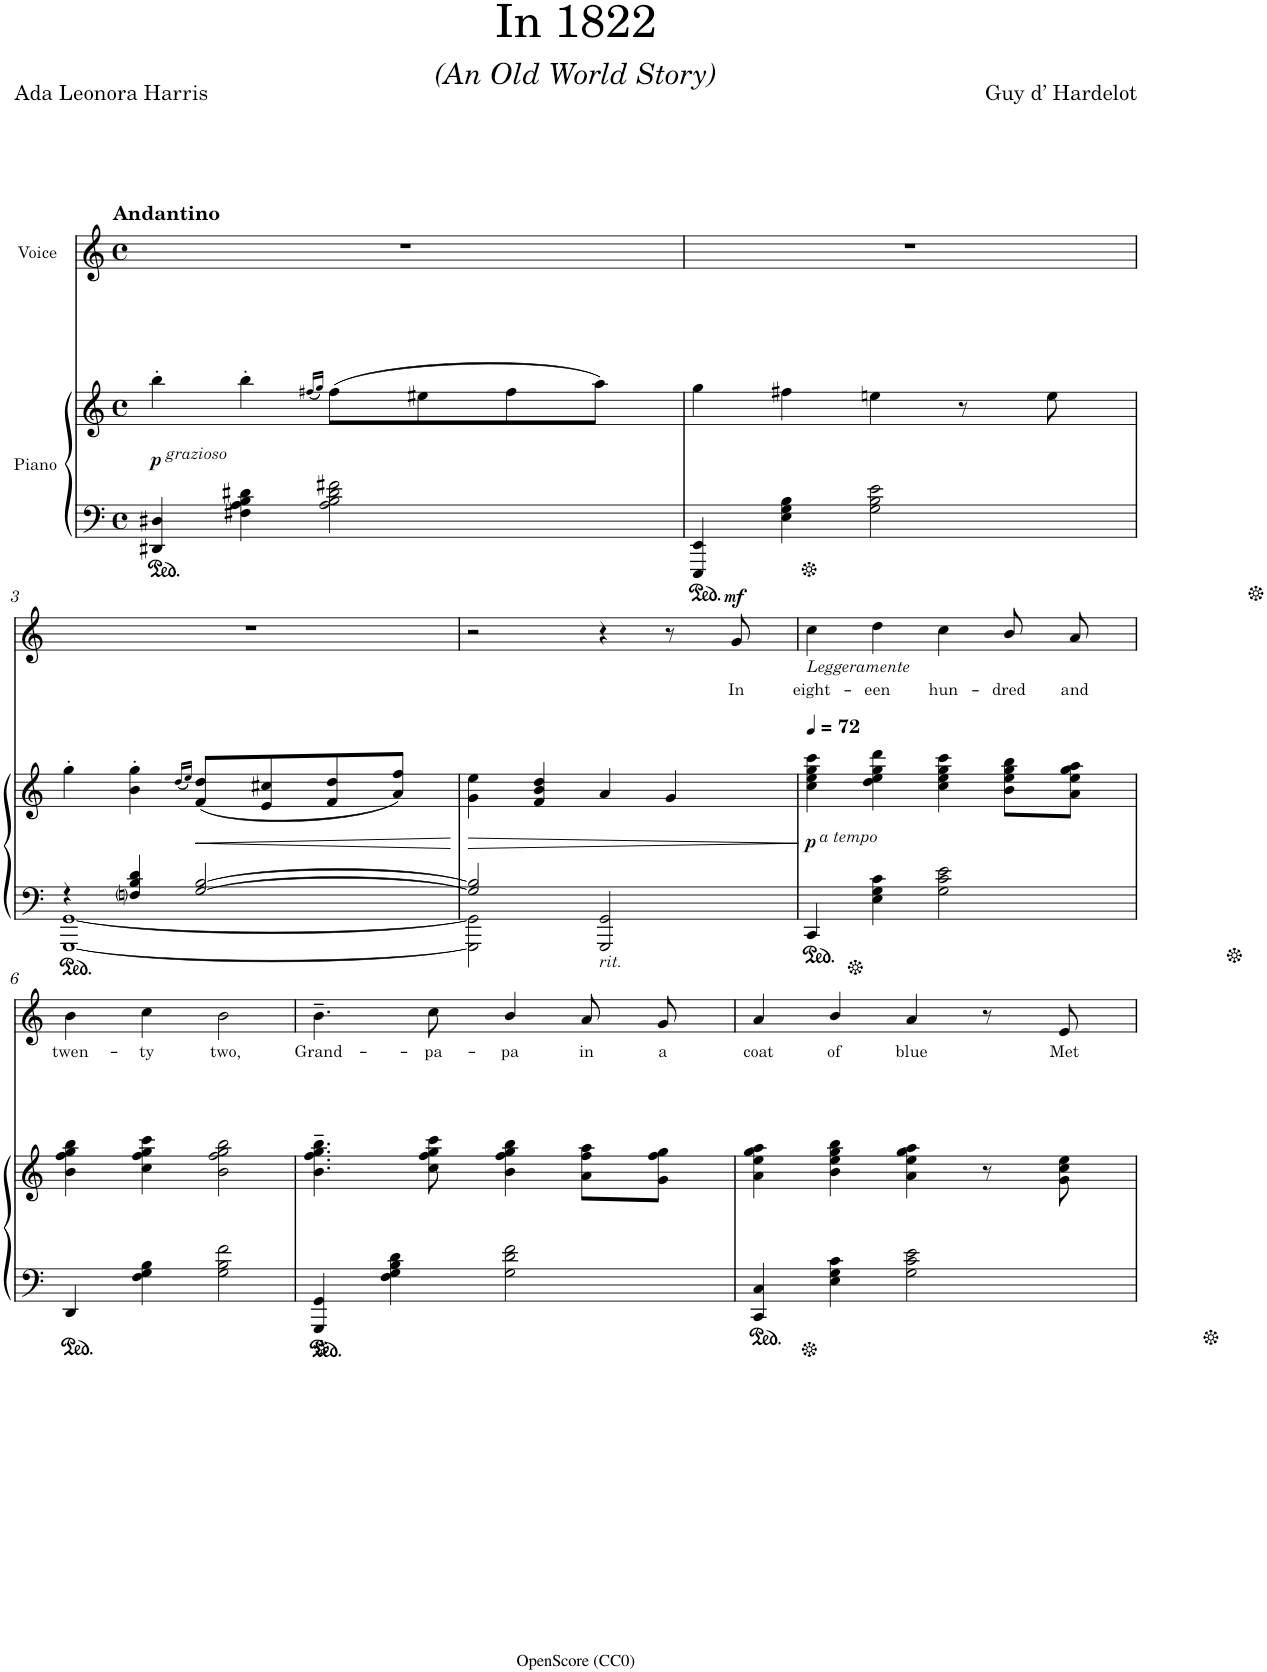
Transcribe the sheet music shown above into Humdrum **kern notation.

**kern	**kern	**dynam	**kern	**text	**dynam
*part2	*part2	*part2	*part1	*part1	*part1
*staff3	*staff2	*staff2/3	*staff1	*staff1	*staff1
*I"Piano	*	*	*I"Voice	*	*
*I'Pno	*	*	*	*	*
*clefF4	*clefG2	*	*clefG2	*	*
*k[]	*k[]	*	*k[]	*	*
*M4/4	*M4/4	*	*M4/4	*	*
*met(c)	*met(c)	*	*met(c)	*	*
=1	=1	=1	=1	=1	=1
!	!	!	!LO:TX:a:B:t=Andantino	!	!
!	!LO:TX:b:i:t=grazioso	!	!	!	!
!	!	!LO:DY:b	!	!	!
4DD#X/ 4D#X/	4bb'\	p	1r	.	.
4F#X\ 4A\ 4B\ 4d#X\	4bb'\	.	.	.	.
.	(16qff#X/LL	.	.	.	.
.	16qgg/JJ)	.	.	.	.
2A\ 2B\ 2d#\ 2f#X\	(8ff#\L	.	.	.	.
.	8ee#X\	.	.	.	.
.	8ff#\	.	.	.	.
.	8aa\J)	.	.	.	.
=2	=2	=2	=2	=2	=2
4EEE/ 4EE/	4gg\	.	1r	.	.
4E\ 4G\ 4B\	4ff#X\	.	.	.	.
2G\ 2B\ 2e\	4een\	.	.	.	.
.	8r	.	.	.	.
.	8ee\	.	.	.	.
!!LO:LB:g=z
=3	=3	=3	=3	=3	=3
*^	*	*	*	*	*
4r	[1GGG [1GG	4gg'\	.	1r	.	.
4Fni/ 4B/ 4d/	.	4b\' 4gg\'	.	.	.	.
.	.	(16qdd/LL	.	.	.	.
.	.	16qee/JJ)	.	.	.	.
[2G/ [2B/	.	(8f/ 8dd/L	.	.	.	.
.	.	8e/ 8cc#X/	.	.	.	.
.	.	8f/ 8dd/	.	.	.	.
.	.	8a/ 8ff/J)	.	.	.	.
=4	=4	=4	=4	=4	=4	=4
!	!	!	!LO:HP:b	!	!	!
2G/] 2B/]	2GGG\] 2GG\]	4g\ 4ee\	>	2r	.	.
.	.	4f/ 4b/ 4dd/	.	.	.	.
!LO:TX:b:i:t=rit.	!	!	!	!	!	!
2GGG/ 2GG/	2ryy	4a/	.	4r	.	.
.	.	4g/	.	8r	.	.
!	!	!	!	!	!LO:LY:b	!LO:DY:a
.	.	.	.	8g/	In	mf
*v	*v	*	*	*	*	*
.	.	]	.	.	.
=5	=5	=5	=5	=5	=5
*	*	*	*MM72	*	*
!	!	!	!LO:TX:b:i:t=Leggeramente	!	!
!	!LO:TX:b:i:t=a tempo	!	!	!	!
!	!	!LO:DY:b	!	!LO:LY:b	!
4CC/	4cc\ 4ee\ 4gg\ 4ccc\	p	4cc\	eight-	.
!	!	!	!	!LO:LY:b	!
4E\ 4G\ 4c\	4dd\ 4ee\ 4gg\ 4ddd\	.	4dd\	-een	.
!	!	!	!	!LO:LY:b	!
2G\ 2c\ 2e\	4cc\ 4ee\ 4gg\ 4ccc\	.	4cc\	hun-	.
!	!	!	!	!LO:LY:b	!
.	8b\ 8ee\ 8gg\ 8bb\L	.	8b/L	-dred	.
!	!	!	!	!LO:LY:b	!
.	8a\ 8ee\ 8gg\ 8aa\J	.	8a/J	and	.
!!LO:LB:g=z
=6	=6	=6	=6	=6	=6
!	!	!	!	!LO:LY:b	!
4DD/	4b\ 4ff\ 4gg\ 4bb\	.	4b\	twen-	.
!	!	!	!	!LO:LY:b	!
4F\ 4G\ 4B\	4cc\ 4ff\ 4gg\ 4ccc\	.	4cc\	-ty	.
!	!	!	!	!LO:LY:b	!
2G\ 2B\ 2f\	2b\ 2ff\ 2gg\ 2bb\	.	2b\	two,	.
=7	=7	=7	=7	=7	=7
!	!	!	!	!LO:LY:b	!
4GGG/ 4GG/	4.b\~ 4.ff\~ 4.gg\~ 4.bb\~	.	4.b~\	Grand-	.
4F\ 4G\ 4B\ 4d\	.	.	.	.	.
!	!	!	!	!LO:LY:b	!
.	8cc\ 8ff\ 8gg\ 8ccc\	.	8cc\	-pa-	.
!	!	!	!	!LO:LY:b	!
2G\ 2d\ 2f\	4b\ 4ff\ 4gg\ 4bb\	.	4b/	-pa	.
!	!	!	!	!LO:LY:b	!
.	8a\ 8ff\ 8aa\L	.	8a/L	in	.
!	!	!	!	!LO:LY:b	!
.	8g\ 8ff\ 8gg\J	.	8g/J	a	.
=8	=8	=8	=8	=8	=8
!	!	!	!	!LO:LY:b	!
4CC/ 4C/	4a\ 4ee\ 4gg\ 4aa\	.	4a/	coat	.
!	!	!	!	!LO:LY:b	!
4E\ 4G\ 4c\	4b\ 4ee\ 4gg\ 4bb\	.	4b/	of	.
!	!	!	!	!LO:LY:b	!
2G\ 2c\ 2e\	4a\ 4ee\ 4gg\ 4aa\	.	4a/	blue	.
.	8r	.	8r	.	.
!	!	!	!	!LO:LY:b	!
.	8g\ 8cc\ 8ee\	.	8e/	Met	.
=	=	=	=	=	=
*-	*-	*-	*-	*-	*-
